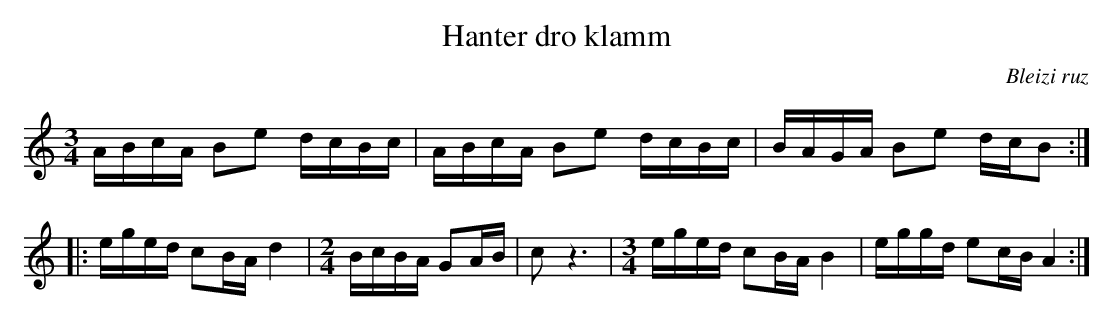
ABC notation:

X:1
T:Hanter dro klamm
C:Bleizi ruz
M:3/4
L:1/16
K:C
ABcA B2e2 dcBc|ABcA B2e2 dcBc|BAGA B2e2 dcB2:|
|:eged c2BA d4|\
M:2/4
L:1/16
BcBA G2AB|c2z6|\
M:3/4
L:1/16
eged c2BA B4|eggd e2cB A4:|
